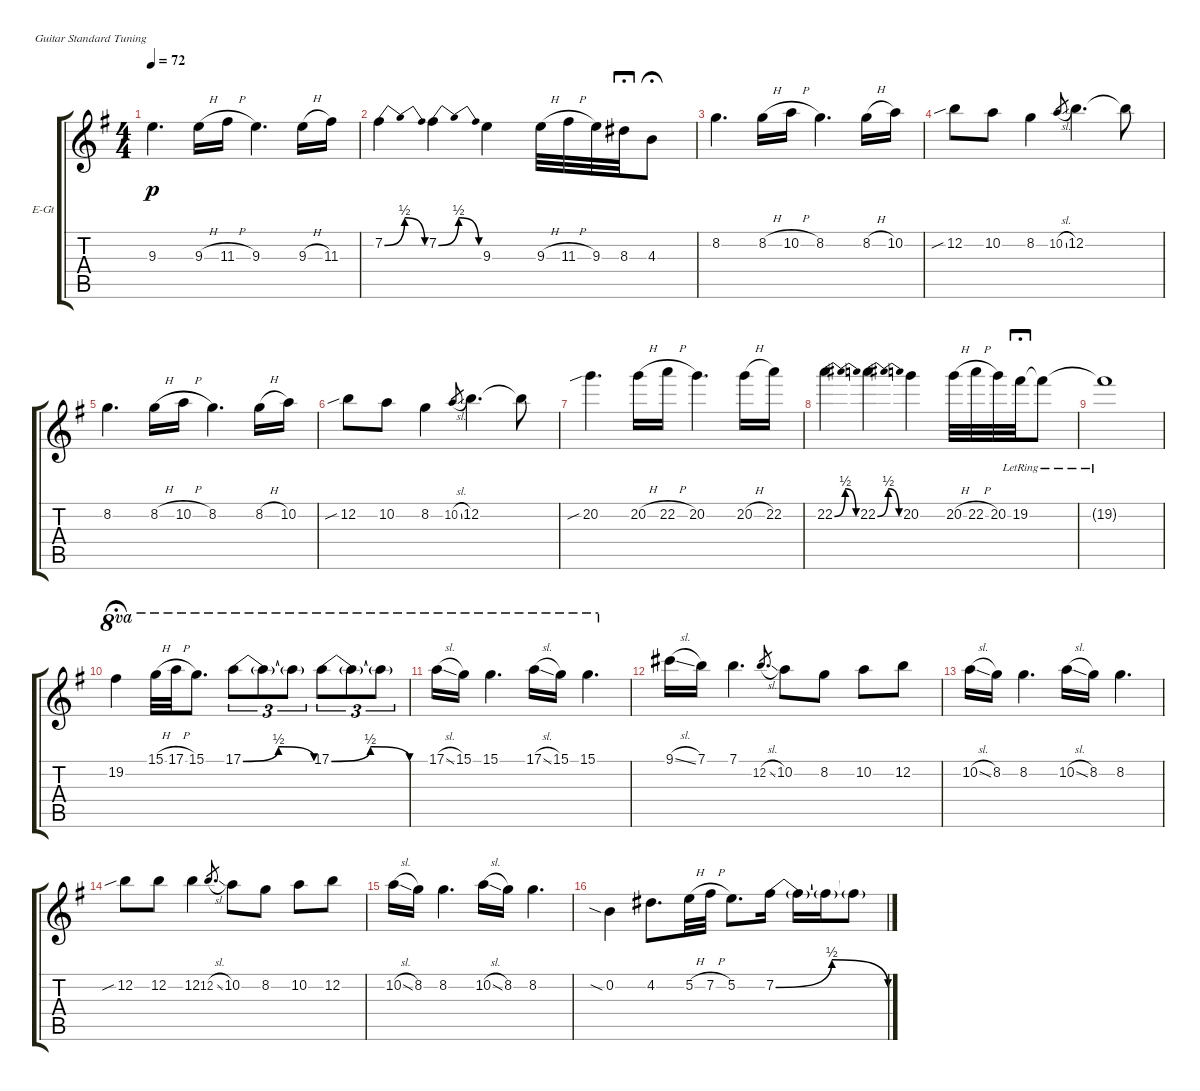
\defaultSystemsLayout 4
\bracketExtendMode groupsimilarinstruments
\firstSystemTrackNameOrientation horizontal
\otherSystemsTrackNameOrientation horizontal
\track ("Hrm. gtr. I" "E-Gt") {instrument distortionguitar}
\staff {score tabs}
\tuning (E4 B3 G3 D3 A2 E2)
\ts (4 4)
\tempo 72
\clef g2
\ks g
9.3.4{d dy p instrument distortionguitar} 9.3{h}.16 11.3{h}.16 9.3.4{d} 9.3{h}.16 11.3.16 |
7.2{be (bendrelease 0 0 10.2 2 20.4 2 30 0)}.4 7.2{be (bendrelease 0 0 10.2 2 20.4 2 30 0)}.4 9.3.4 9.3{h}.32 11.3{h}.32 9.3.32 8.3.32{fermata (long 1)} 4.3.8{fermata (medium 1)} |
8.2.4{d} 8.2{h}.16 10.2{h}.16 8.2.4{d} 8.2{h}.16 10.2.16 |
12.2{sib}.8 10.2.8 8.2.4 10.2{sl}.8{gr} 12.2.4{d} 12.2{t}.8 |
8.2.4{d} 8.2{h}.16 10.2{h}.16 8.2.4{d} 8.2{h}.16 10.2.16 |
12.2{sib}.8 10.2.8 8.2.4 10.2{sl}.8{gr} 12.2.4{d} 12.2{t}.8 |
20.2{sib}.4{d} 20.2{h}.16 22.2{h}.16 20.2.4{d} 20.2{h}.16 22.2.16 |
22.2{be (bendrelease 0 0 10.2 2 20.4 2 30 0)}.4 22.2{be (bendrelease 0 0 10.2 2 20.4 2 30 0)}.4 20.2.4 20.2{h}.32 22.2{h}.32 20.2.32 19.2{lr}.32{fermata (long 1)} 19.2{lr t}.8 |
19.2{lr t}.1 |
19.2.4{ot 8va fermata (medium 0.68)} 15.1{h}.32{ot 8va} 17.1{h}.32{ot 8va} 15.1.8{d ot 8va} 17.1{be (bendrelease 19.8 0 28.2 2 34.8 2 42.6 0)}.8{tu (3 2) ot 8va} 17.1{t}.8{tu (3 2) ot 8va} 17.1{t}.8{tu (3 2) ot 8va} 17.1{be (bendrelease 19.8 0 28.2 2 34.8 2 42.6 0)}.8{tu (3 2) ot 8va} 17.1{t}.8{tu (3 2) ot 8va} 17.1{t}.8{tu (3 2) ot 8va} |
17.1{sl}.16{ot 8va} 15.1.16{ot 8va} 15.1.4{d ot 8va} 17.1{sl}.16{ot 8va} 15.1.16{ot 8va} 15.1.4{d ot 8va} |
9.1{sl}.16 7.1.16 7.1.4{d} 12.2{sl}.8{d gr} 10.2.8 8.2.8 10.2.8 12.2.8 |
10.2{sl}.16 8.2.16 8.2.4{d} 10.2{sl}.16 8.2.16 8.2.4{d} |
12.2{sib}.8 12.2.8 12.2.4 12.2{sl}.8{d gr} 10.2.8 8.2.8 10.2.8 12.2.8 |
10.2{sl}.16 8.2.16 8.2.4{d} 10.2{sl}.16 8.2.16 8.2.4{d} |
0.2{sia}.4 4.2.8{d} 5.2{h}.32 7.2{h}.32 5.2.8{d} 7.2{be (bendrelease 12 0 16.8 2 20.4 2 33.6 0)}.16 7.2{t}.16 7.2{t}.16 7.2{t}.8
